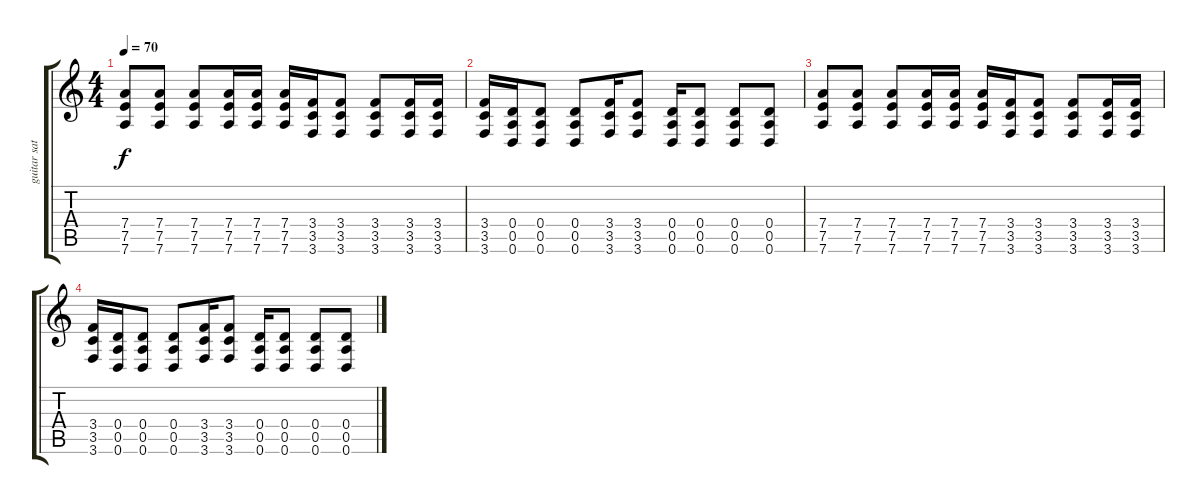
\track ("guitar sat2" "guitar sat") {instrument electricguitarmuted}
\staff {score tabs}
\tuning (E4 B3 G3 D3 A2 D2) {hide}
\ts (4 4)
\tempo 70
\clef g2
\ks c
(7.4 7.5 7.6).8{dy f} (7.4 7.5 7.6).8 (7.4 7.5 7.6).8 (7.4 7.5 7.6).16 (7.4 7.5 7.6).16 (7.4 7.5 7.6).16 (3.4 3.5 3.6).16 (3.4 3.5 3.6).8 (3.4 3.5 3.6).8 (3.4 3.5 3.6).16 (3.4 3.5 3.6).16 |
(3.4 3.5 3.6).16 (0.4 0.5 0.6).16 (0.4 0.5 0.6).8 (0.4 0.5 0.6).8 (3.4 3.5 3.6).16 (3.4 3.5 3.6).8 (0.4 0.5 0.6).16 (0.4 0.5 0.6).8 (0.4 0.5 0.6).8 (0.4 0.5 0.6).8 |
(7.4 7.5 7.6).8 (7.4 7.5 7.6).8 (7.4 7.5 7.6).8 (7.4 7.5 7.6).16 (7.4 7.5 7.6).16 (7.4 7.5 7.6).16 (3.4 3.5 3.6).16 (3.4 3.5 3.6).8 (3.4 3.5 3.6).8 (3.4 3.5 3.6).16 (3.4 3.5 3.6).16 |
(3.4 3.5 3.6).16 (0.4 0.5 0.6).16 (0.4 0.5 0.6).8 (0.4 0.5 0.6).8 (3.4 3.5 3.6).16 (3.4 3.5 3.6).8 (0.4 0.5 0.6).16 (0.4 0.5 0.6).8 (0.4 0.5 0.6).8 (0.4 0.5 0.6).8
